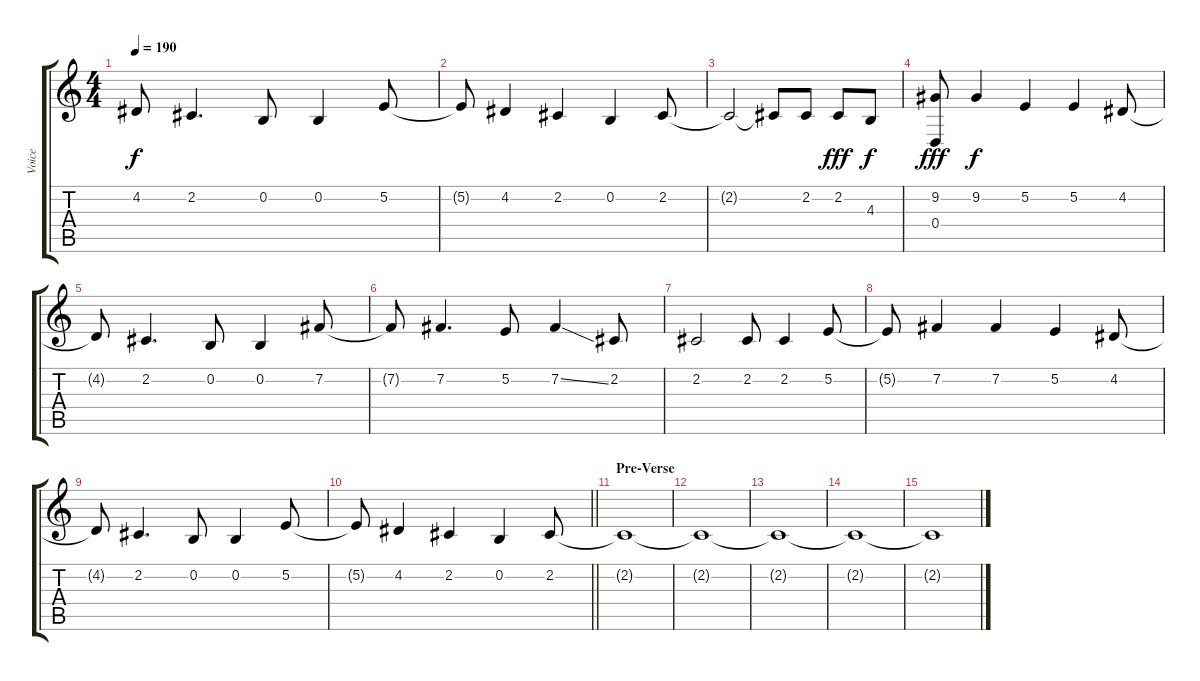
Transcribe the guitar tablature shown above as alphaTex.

\track ("Voice" "Voice") {instrument lead2sawtooth}
\staff {score tabs}
\tuning (E4 B3 G3 D3 A2 E2) {hide}
\ts (4 4)
\tempo 190
\clef g2
\ks c
4.2{t}.8{dy f} 2.2.4{d} 0.2.8 0.2.4 5.2.8 |
5.2{t}.8 4.2.4 2.2.4 0.2.4 2.2.8 |
2.2{t}.2 2.2{t}.8 2.2.8 2.2.8{dy fff} 4.3.8{dy f} |
(9.2 0.4).8{dy fff} 9.2.4{dy f} 5.2.4 5.2.4 4.2.8 |
4.2{t}.8 2.2.4{d} 0.2.8 0.2.4 7.2.8 |
7.2{t}.8 7.2.4{d} 5.2.8 7.2{ss}.4 2.2.8 |
2.2.2 2.2.8 2.2.4 5.2.8 |
5.2{t}.8 7.2.4 7.2.4 5.2.4 4.2.8 |
4.2{t}.8 2.2.4{d} 0.2.8 0.2.4 5.2.8 |
\barLineRight lightlight
5.2{t}.8 4.2.4 2.2.4 0.2.4 2.2.8{volume 8} |
\section ("" "Pre-Verse")
2.2{t}.1 |
2.2{t}.1 |
2.2{t}.1 |
2.2{t}.1 |
2.2{t}.1
